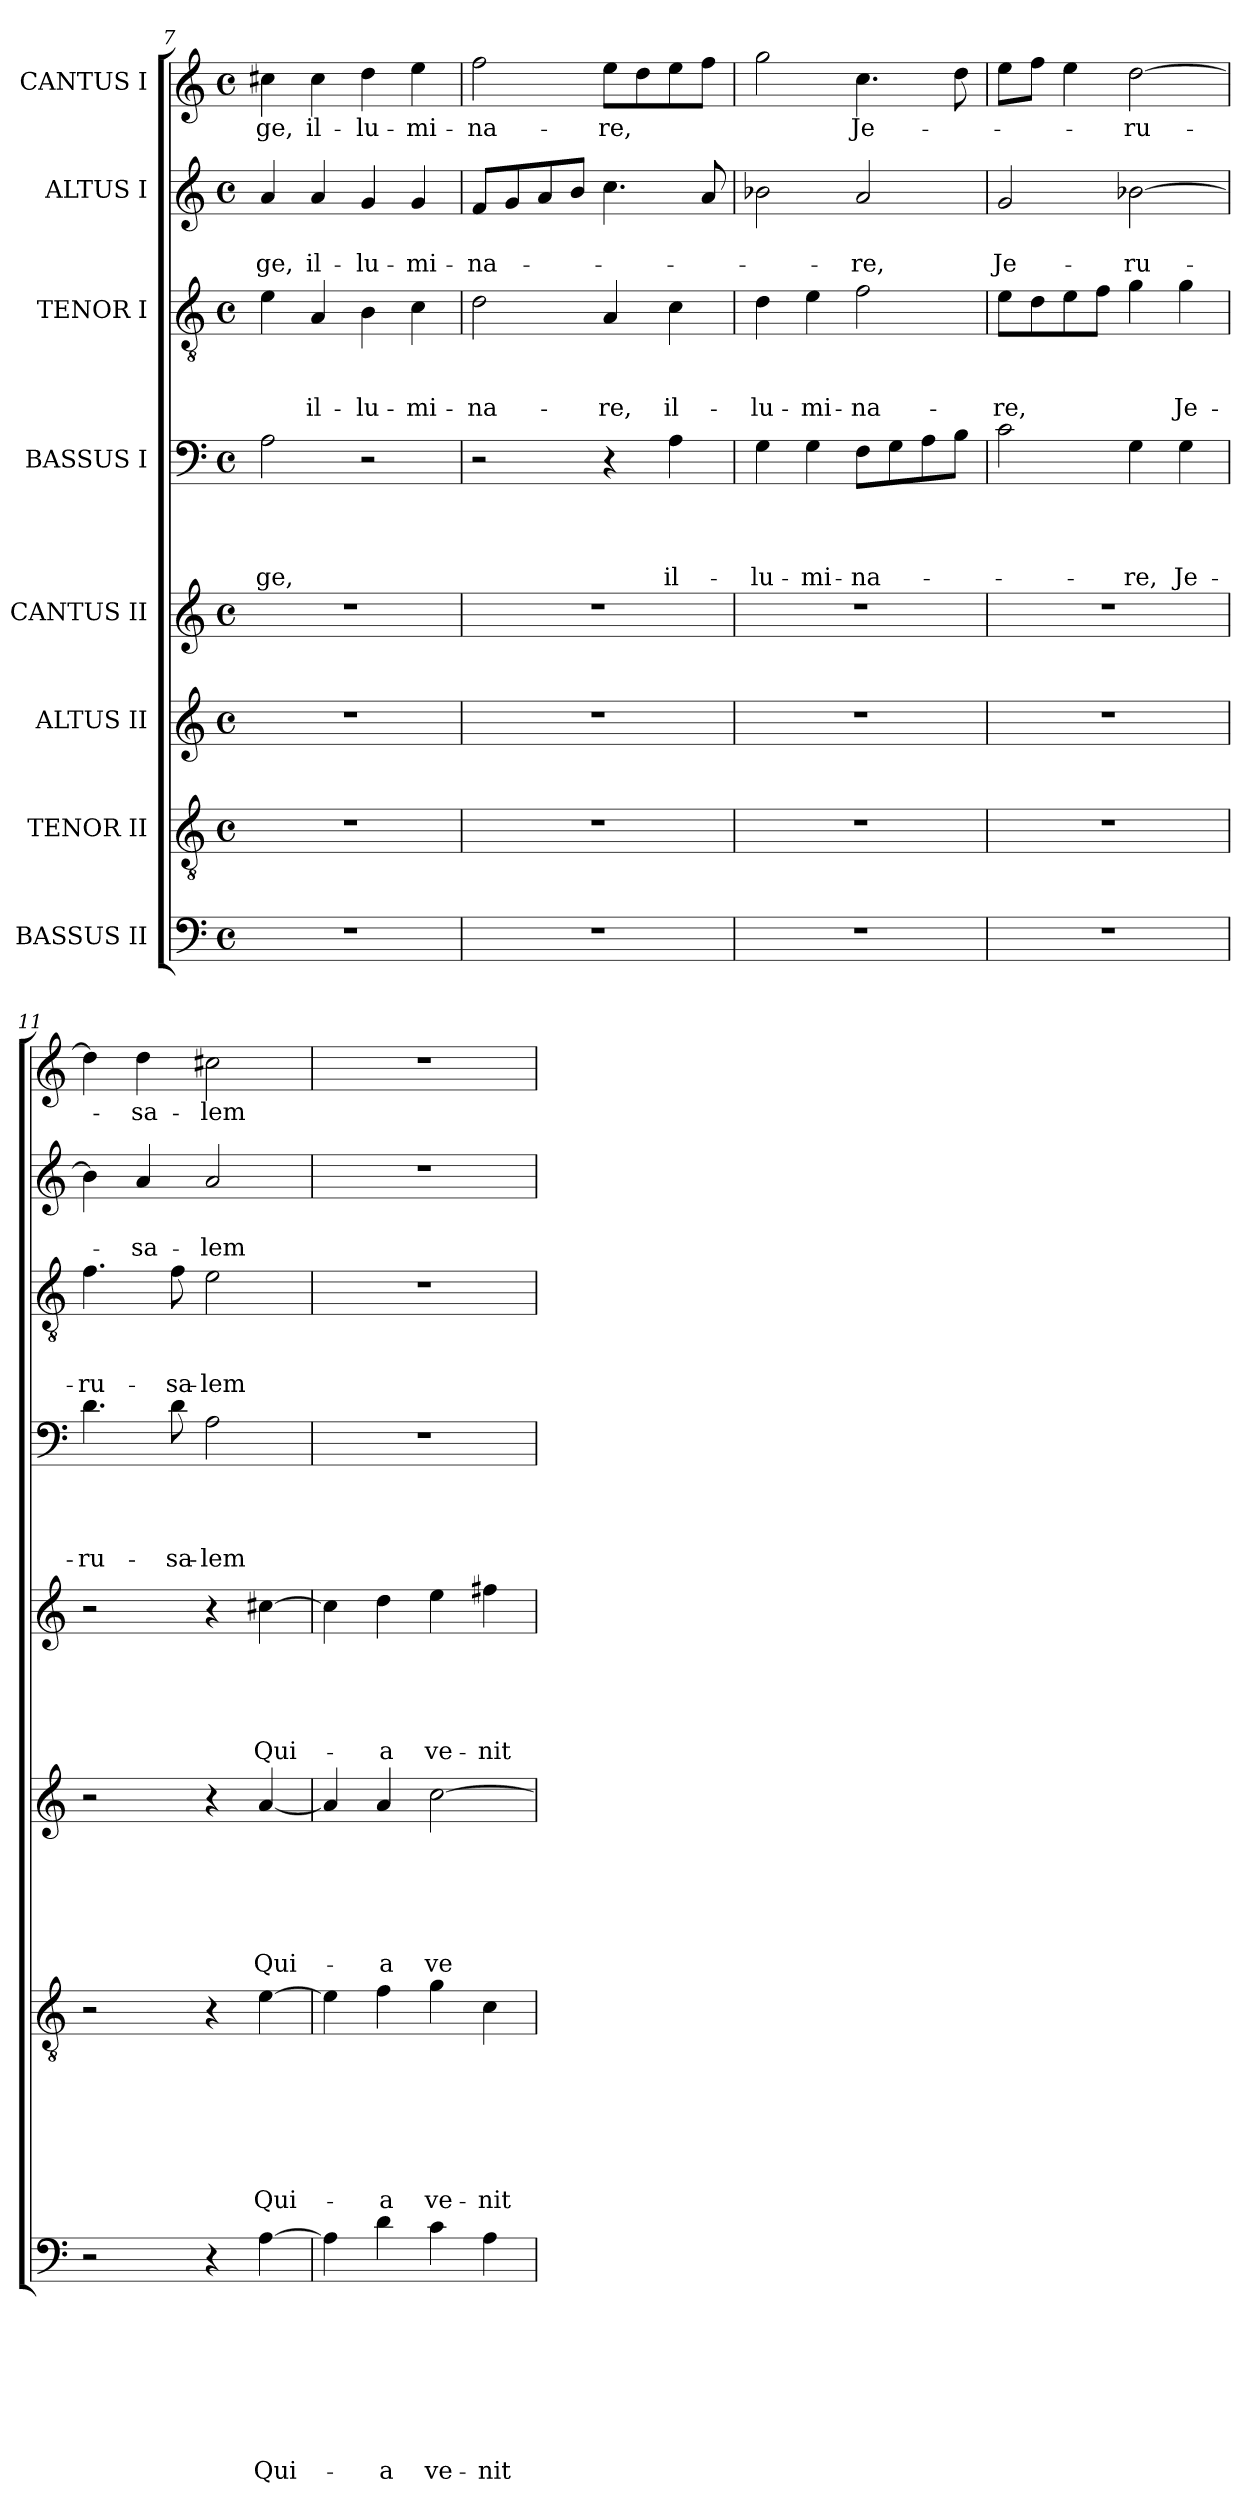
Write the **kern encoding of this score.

**kern	**text	**text	**text	**text	**text	**text	**text	**text	**kern	**text	**text	**text	**text	**text	**text	**text	**kern	**text	**text	**text	**text	**text	**text	**kern	**text	**text	**text	**text	**text	**kern	**text	**text	**text	**text	**kern	**text	**text	**text	**kern	**text	**text	**kern	**text
*part8	*part8	*part8	*part8	*part8	*part8	*part8	*part8	*part8	*part7	*part7	*part7	*part7	*part7	*part7	*part7	*part7	*part6	*part6	*part6	*part6	*part6	*part6	*part6	*part5	*part5	*part5	*part5	*part5	*part5	*part4	*part4	*part4	*part4	*part4	*part3	*part3	*part3	*part3	*part2	*part2	*part2	*part1	*part1
*staff8	*staff8	*staff8	*staff8	*staff8	*staff8	*staff8	*staff8	*staff8	*staff7	*staff7	*staff7	*staff7	*staff7	*staff7	*staff7	*staff7	*staff6	*staff6	*staff6	*staff6	*staff6	*staff6	*staff6	*staff5	*staff5	*staff5	*staff5	*staff5	*staff5	*staff4	*staff4	*staff4	*staff4	*staff4	*staff3	*staff3	*staff3	*staff3	*staff2	*staff2	*staff2	*staff1	*staff1
*I"BASSUS II	*	*	*	*	*	*	*	*	*I"TENOR II	*	*	*	*	*	*	*	*I"ALTUS II	*	*	*	*	*	*	*I"CANTUS II	*	*	*	*	*	*I"BASSUS I	*	*	*	*	*I"TENOR I	*	*	*	*I"ALTUS I	*	*	*I"CANTUS I	*
*clefF4	*	*	*	*	*	*	*	*	*clefGv2	*	*	*	*	*	*	*	*clefG2	*	*	*	*	*	*	*clefG2	*	*	*	*	*	*clefF4	*	*	*	*	*clefGv2	*	*	*	*clefG2	*	*	*clefG2	*
*k[]	*	*	*	*	*	*	*	*	*k[]	*	*	*	*	*	*	*	*k[]	*	*	*	*	*	*	*k[]	*	*	*	*	*	*k[]	*	*	*	*	*k[]	*	*	*	*k[]	*	*	*k[]	*
*C:	*	*	*	*	*	*	*	*	*C:	*	*	*	*	*	*	*	*C:	*	*	*	*	*	*	*C:	*	*	*	*	*	*C:	*	*	*	*	*C:	*	*	*	*C:	*	*	*C:	*
*M4/4	*	*	*	*	*	*	*	*	*M4/4	*	*	*	*	*	*	*	*M4/4	*	*	*	*	*	*	*M4/4	*	*	*	*	*	*M4/4	*	*	*	*	*M4/4	*	*	*	*M4/4	*	*	*M4/4	*
*met(c)	*	*	*	*	*	*	*	*	*met(c)	*	*	*	*	*	*	*	*met(c)	*	*	*	*	*	*	*met(c)	*	*	*	*	*	*met(c)	*	*	*	*	*met(c)	*	*	*	*met(c)	*	*	*met(c)	*
=7	=7	=7	=7	=7	=7	=7	=7	=7	=7	=7	=7	=7	=7	=7	=7	=7	=7	=7	=7	=7	=7	=7	=7	=7	=7	=7	=7	=7	=7	=7	=7	=7	=7	=7	=7	=7	=7	=7	=7	=7	=7	=7	=7
1r	.	.	.	.	.	.	.	.	1r	.	.	.	.	.	.	.	1r	.	.	.	.	.	.	1r	.	.	.	.	.	2A\	.	.	.	-ge,	4e\	.	.	.	4a/	.	-ge,	4cc#X\	-ge,
.	.	.	.	.	.	.	.	.	.	.	.	.	.	.	.	.	.	.	.	.	.	.	.	.	.	.	.	.	.	.	.	.	.	.	4A/	.	.	il-	4a/	.	il-	4cc#\	il-
.	.	.	.	.	.	.	.	.	.	.	.	.	.	.	.	.	.	.	.	.	.	.	.	.	.	.	.	.	.	2r	.	.	.	.	4B\	.	.	-lu-	4g/	.	-lu-	4dd\	-lu-
.	.	.	.	.	.	.	.	.	.	.	.	.	.	.	.	.	.	.	.	.	.	.	.	.	.	.	.	.	.	.	.	.	.	.	4c\	.	.	-mi-	4g/	.	-mi-	4ee\	-mi-
=8	=8	=8	=8	=8	=8	=8	=8	=8	=8	=8	=8	=8	=8	=8	=8	=8	=8	=8	=8	=8	=8	=8	=8	=8	=8	=8	=8	=8	=8	=8	=8	=8	=8	=8	=8	=8	=8	=8	=8	=8	=8	=8	=8
1r	.	.	.	.	.	.	.	.	1r	.	.	.	.	.	.	.	1r	.	.	.	.	.	.	1r	.	.	.	.	.	2r	.	.	.	.	2d\	.	.	-na-	8f/L	.	-na-	2ff\	-na-
.	.	.	.	.	.	.	.	.	.	.	.	.	.	.	.	.	.	.	.	.	.	.	.	.	.	.	.	.	.	.	.	.	.	.	.	.	.	.	8g/	.	.	.	.
.	.	.	.	.	.	.	.	.	.	.	.	.	.	.	.	.	.	.	.	.	.	.	.	.	.	.	.	.	.	.	.	.	.	.	.	.	.	.	8a/	.	.	.	.
.	.	.	.	.	.	.	.	.	.	.	.	.	.	.	.	.	.	.	.	.	.	.	.	.	.	.	.	.	.	.	.	.	.	.	.	.	.	.	8b/J	.	.	.	.
.	.	.	.	.	.	.	.	.	.	.	.	.	.	.	.	.	.	.	.	.	.	.	.	.	.	.	.	.	.	4r	.	.	.	.	4A/	.	.	-re,	4.cc\	.	.	8ee\L	-re,
.	.	.	.	.	.	.	.	.	.	.	.	.	.	.	.	.	.	.	.	.	.	.	.	.	.	.	.	.	.	.	.	.	.	.	.	.	.	.	.	.	.	8dd\	.
.	.	.	.	.	.	.	.	.	.	.	.	.	.	.	.	.	.	.	.	.	.	.	.	.	.	.	.	.	.	4A\	.	.	.	il-	4c\	.	.	il-	.	.	.	8ee\	.
.	.	.	.	.	.	.	.	.	.	.	.	.	.	.	.	.	.	.	.	.	.	.	.	.	.	.	.	.	.	.	.	.	.	.	.	.	.	.	8a/	.	.	8ff\J	.
=9	=9	=9	=9	=9	=9	=9	=9	=9	=9	=9	=9	=9	=9	=9	=9	=9	=9	=9	=9	=9	=9	=9	=9	=9	=9	=9	=9	=9	=9	=9	=9	=9	=9	=9	=9	=9	=9	=9	=9	=9	=9	=9	=9
1r	.	.	.	.	.	.	.	.	1r	.	.	.	.	.	.	.	1r	.	.	.	.	.	.	1r	.	.	.	.	.	4G\	.	.	.	-lu-	4d\	.	.	-lu-	2b-X\	.	.	2gg\	.
.	.	.	.	.	.	.	.	.	.	.	.	.	.	.	.	.	.	.	.	.	.	.	.	.	.	.	.	.	.	4G\	.	.	.	-mi-	4e\	.	.	-mi-	.	.	.	.	.
.	.	.	.	.	.	.	.	.	.	.	.	.	.	.	.	.	.	.	.	.	.	.	.	.	.	.	.	.	.	8F\L	.	.	.	-na-	2f\	.	.	-na-	2a/	.	-re,	4.cc\	Je-
.	.	.	.	.	.	.	.	.	.	.	.	.	.	.	.	.	.	.	.	.	.	.	.	.	.	.	.	.	.	8G\	.	.	.	.	.	.	.	.	.	.	.	.	.
.	.	.	.	.	.	.	.	.	.	.	.	.	.	.	.	.	.	.	.	.	.	.	.	.	.	.	.	.	.	8A\	.	.	.	.	.	.	.	.	.	.	.	.	.
.	.	.	.	.	.	.	.	.	.	.	.	.	.	.	.	.	.	.	.	.	.	.	.	.	.	.	.	.	.	8B\J	.	.	.	.	.	.	.	.	.	.	.	8dd\	.
=10	=10	=10	=10	=10	=10	=10	=10	=10	=10	=10	=10	=10	=10	=10	=10	=10	=10	=10	=10	=10	=10	=10	=10	=10	=10	=10	=10	=10	=10	=10	=10	=10	=10	=10	=10	=10	=10	=10	=10	=10	=10	=10	=10
1r	.	.	.	.	.	.	.	.	1r	.	.	.	.	.	.	.	1r	.	.	.	.	.	.	1r	.	.	.	.	.	2c\	.	.	.	.	8e\L	.	.	-re,	2g/	.	Je-	8ee\L	.
.	.	.	.	.	.	.	.	.	.	.	.	.	.	.	.	.	.	.	.	.	.	.	.	.	.	.	.	.	.	.	.	.	.	.	8d\	.	.	.	.	.	.	8ff\J	.
.	.	.	.	.	.	.	.	.	.	.	.	.	.	.	.	.	.	.	.	.	.	.	.	.	.	.	.	.	.	.	.	.	.	.	8e\	.	.	.	.	.	.	4ee\	.
.	.	.	.	.	.	.	.	.	.	.	.	.	.	.	.	.	.	.	.	.	.	.	.	.	.	.	.	.	.	.	.	.	.	.	8f\J	.	.	.	.	.	.	.	.
.	.	.	.	.	.	.	.	.	.	.	.	.	.	.	.	.	.	.	.	.	.	.	.	.	.	.	.	.	.	4G\	.	.	.	-re,	4g\	.	.	.	[2b-X\	.	-ru-	[2dd\	-ru-
.	.	.	.	.	.	.	.	.	.	.	.	.	.	.	.	.	.	.	.	.	.	.	.	.	.	.	.	.	.	4G\	.	.	.	Je-	4g\	.	.	Je-	.	.	.	.	.
=11	=11	=11	=11	=11	=11	=11	=11	=11	=11	=11	=11	=11	=11	=11	=11	=11	=11	=11	=11	=11	=11	=11	=11	=11	=11	=11	=11	=11	=11	=11	=11	=11	=11	=11	=11	=11	=11	=11	=11	=11	=11	=11	=11
2r	.	.	.	.	.	.	.	.	2r	.	.	.	.	.	.	.	2r	.	.	.	.	.	.	2r	.	.	.	.	.	4.d\	.	.	.	-ru-	4.f\	.	.	-ru-	4b-\]	.	.	4dd\]	.
.	.	.	.	.	.	.	.	.	.	.	.	.	.	.	.	.	.	.	.	.	.	.	.	.	.	.	.	.	.	.	.	.	.	.	.	.	.	.	4a/	.	-sa-	4dd\	-sa-
.	.	.	.	.	.	.	.	.	.	.	.	.	.	.	.	.	.	.	.	.	.	.	.	.	.	.	.	.	.	8d\	.	.	.	-sa-	8f\	.	.	-sa-	.	.	.	.	.
4r	.	.	.	.	.	.	.	.	4r	.	.	.	.	.	.	.	4r	.	.	.	.	.	.	4r	.	.	.	.	.	2A\	.	.	.	-lem	2e\	.	.	-lem	2a/	.	-lem	2cc#X\	-lem
[4A\	.	.	.	.	.	.	.	Qui-	[4e\	.	.	.	.	.	.	Qui-	[4a/	.	.	.	.	.	Qui-	[4cc#X\	.	.	.	.	Qui-	.	.	.	.	.	.	.	.	.	.	.	.	.	.
=12	=12	=12	=12	=12	=12	=12	=12	=12	=12	=12	=12	=12	=12	=12	=12	=12	=12	=12	=12	=12	=12	=12	=12	=12	=12	=12	=12	=12	=12	=12	=12	=12	=12	=12	=12	=12	=12	=12	=12	=12	=12	=12	=12
4A\]	.	.	.	.	.	.	.	.	4e\]	.	.	.	.	.	.	.	4a/]	.	.	.	.	.	.	4cc#\]	.	.	.	.	.	1r	.	.	.	.	1r	.	.	.	1r	.	.	1r	.
4d\	.	.	.	.	.	.	.	-a	4f\	.	.	.	.	.	.	-a	4a/	.	.	.	.	.	-a	4dd\	.	.	.	.	-a	.	.	.	.	.	.	.	.	.	.	.	.	.	.
4c\	.	.	.	.	.	.	.	ve-	4g\	.	.	.	.	.	.	ve-	[2cc\	.	.	.	.	.	ve-	4ee\	.	.	.	.	ve-	.	.	.	.	.	.	.	.	.	.	.	.	.	.
4A\	.	.	.	.	.	.	.	-nit	4c\	.	.	.	.	.	.	-nit	.	.	.	.	.	.	.	4ff#X\	.	.	.	.	-nit	.	.	.	.	.	.	.	.	.	.	.	.	.	.
=	=	=	=	=	=	=	=	=	=	=	=	=	=	=	=	=	=	=	=	=	=	=	=	=	=	=	=	=	=	=	=	=	=	=	=	=	=	=	=	=	=	=	=
*-	*-	*-	*-	*-	*-	*-	*-	*-	*-	*-	*-	*-	*-	*-	*-	*-	*-	*-	*-	*-	*-	*-	*-	*-	*-	*-	*-	*-	*-	*-	*-	*-	*-	*-	*-	*-	*-	*-	*-	*-	*-	*-	*-
